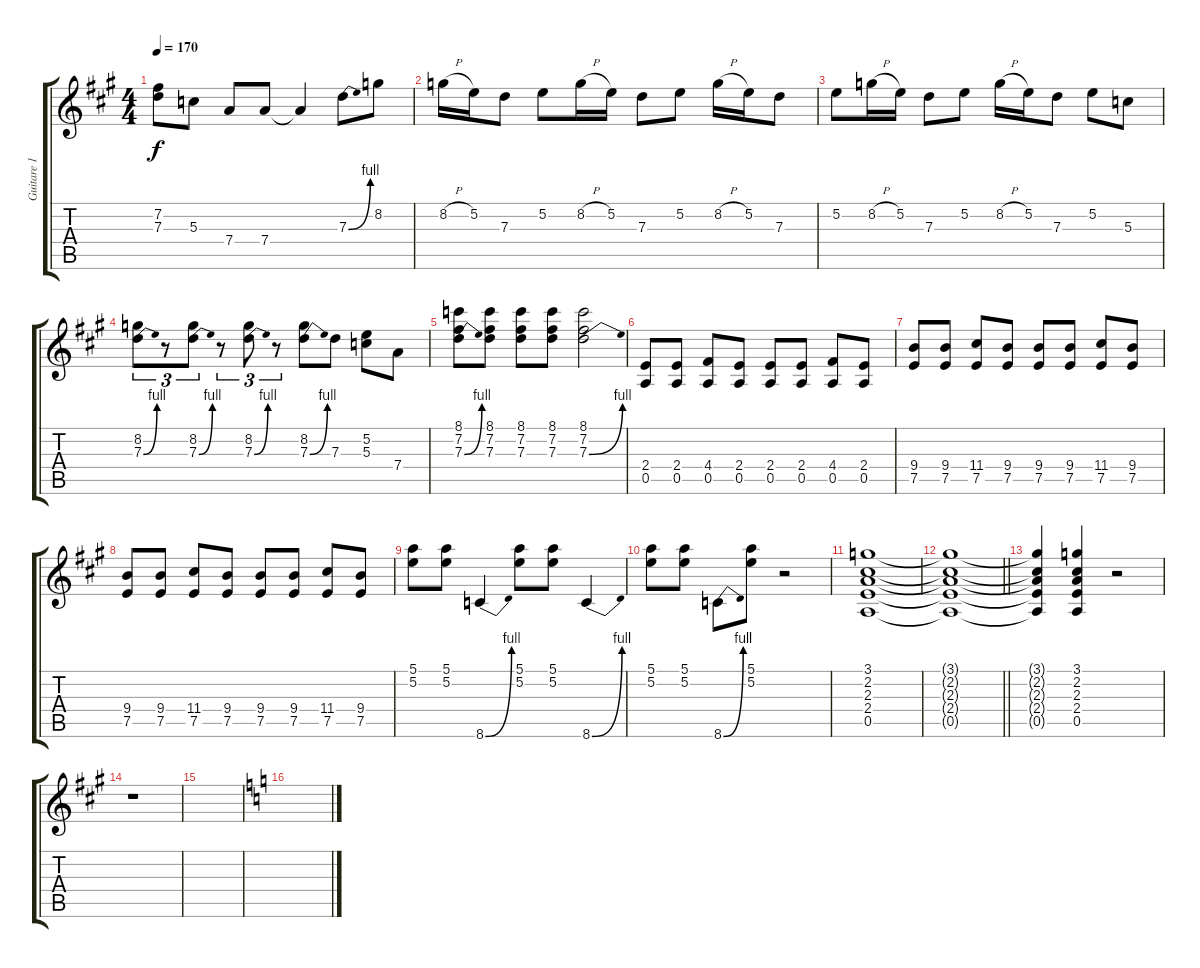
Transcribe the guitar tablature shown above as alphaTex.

\track ("Guitare 1" "Guitare 1") {instrument distortionguitar}
\staff {score tabs}
\tuning (E4 B3 G3 D3 A2 E2) {hide}
\ts (4 4)
\tempo 170
\clef g2
\ks a
(7.2 7.3).8{dy f} 5.3.8 7.4.8 7.4.8 7.4{t}.4 7.3{be (bend 0 0 60 4)}.8 8.2.8 |
8.2{h}.16 5.2.16 7.3.8 5.2.8 8.2{h}.16 5.2.16 7.3.8 5.2.8 8.2{h}.16 5.2.16 7.3.8 |
5.2.8 8.2{h}.16 5.2.16 7.3.8 5.2.8 8.2{h}.16 5.2.16 7.3.8 5.2.8 5.3.8 |
(8.2 7.3{be (bend 0 0 60 4)}).8{tu (3 2)} r.8{tu (3 2)} (8.2 7.3{be (bend 0 0 60 4)}).8{tu (3 2)} r.8{tu (3 2)} (8.2 7.3{be (bend 0 0 60 4)}).8{tu (3 2)} r.8{tu (3 2)} (8.2 7.3{be (bend 0 0 60 4)}).8 7.3.8 (5.2 5.3).8 7.4.8 |
(8.1 7.2 7.3{be (bend 0 0 60 4)}).8 (8.1 7.2 7.3).8 (8.1 7.2 7.3).8 (8.1 7.2 7.3).8 (8.1 7.2 7.3{be (bend 0 0 60 4)}).2 |
(2.4 0.5).8 (2.4 0.5).8 (4.4 0.5).8 (2.4 0.5).8 (2.4 0.5).8 (2.4 0.5).8 (4.4 0.5).8 (2.4 0.5).8 |
(9.4 7.5).8 (9.4 7.5).8 (11.4 7.5).8 (9.4 7.5).8 (9.4 7.5).8 (9.4 7.5).8 (11.4 7.5).8 (9.4 7.5).8 |
(9.4 7.5).8 (9.4 7.5).8 (11.4 7.5).8 (9.4 7.5).8 (9.4 7.5).8 (9.4 7.5).8 (11.4 7.5).8 (9.4 7.5).8 |
(5.1 5.2).8 (5.1 5.2).8 8.6{be (bend 0 0 60 4)}.4 (5.1 5.2).8 (5.1 5.2).8 8.6{be (bend 0 0 60 4)}.4 |
(5.1 5.2).8 (5.1 5.2).8 8.6{be (bend 0 0 60 4)}.8 (5.1 5.2).8 r.2 |
(3.1 2.2 2.3 2.4 0.5).1 |
\barLineRight lightlight
(3.1{t} 2.2{t} 2.3{t} 2.4{t} 0.5{t}).1 |
(3.1{t} 2.2{t} 2.3{t} 2.4{t} 0.5{t}).4 (3.1 2.2 2.3 2.4 0.5).4 r.2 |
r.1 |
|
\ks c
